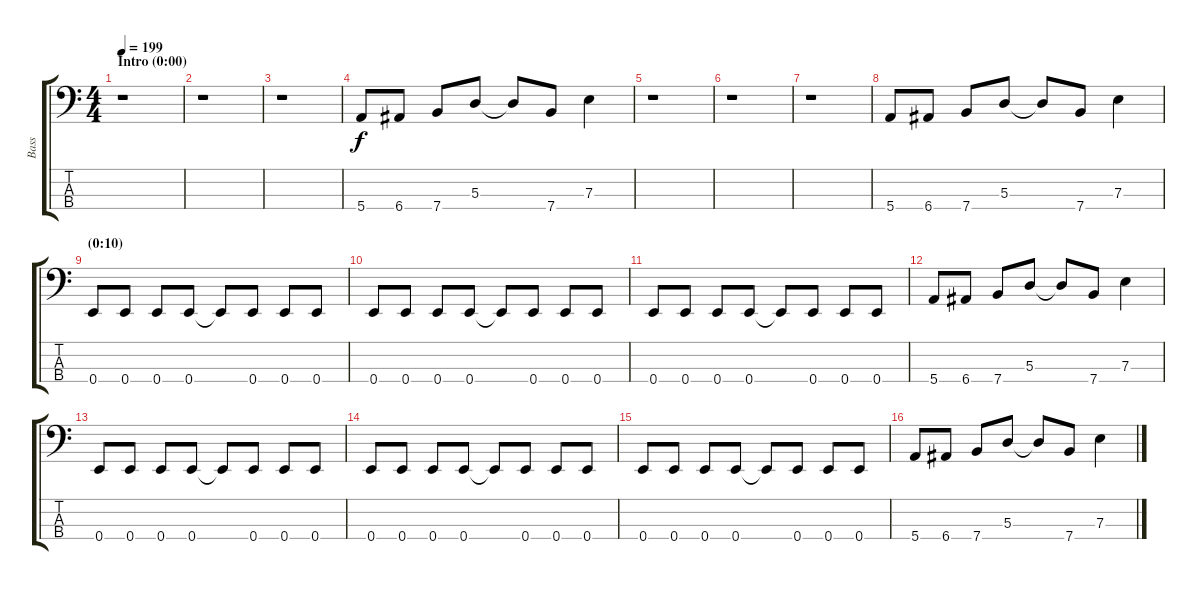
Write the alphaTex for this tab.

\track ("Bass" "Bass") {instrument electricbassfinger}
\staff {score tabs}
\tuning (G2 D2 A1 E1) {hide}
\ts (4 4)
\section ("" "Intro (0:00)")
\tempo 199
\clef f4
\ks c
r.1{dy f instrument electricbassfinger} |
r.1 |
r.1 |
5.4.8 6.4.8 7.4.8 5.3.8 5.3{t}.8 7.4.8 7.3.4 |
r.1 |
r.1 |
r.1 |
5.4.8 6.4.8 7.4.8 5.3.8 5.3{t}.8 7.4.8 7.3.4 |
\section ("" "(0:10)")
0.4.8 0.4.8 0.4.8 0.4.8 0.4{t}.8 0.4.8 0.4.8 0.4.8 |
0.4.8 0.4.8 0.4.8 0.4.8 0.4{t}.8 0.4.8 0.4.8 0.4.8 |
0.4.8 0.4.8 0.4.8 0.4.8 0.4{t}.8 0.4.8 0.4.8 0.4.8 |
5.4.8 6.4.8 7.4.8 5.3.8 5.3{t}.8 7.4.8 7.3.4 |
0.4.8 0.4.8 0.4.8 0.4.8 0.4{t}.8 0.4.8 0.4.8 0.4.8 |
0.4.8 0.4.8 0.4.8 0.4.8 0.4{t}.8 0.4.8 0.4.8 0.4.8 |
0.4.8 0.4.8 0.4.8 0.4.8 0.4{t}.8 0.4.8 0.4.8 0.4.8 |
5.4.8 6.4.8 7.4.8 5.3.8 5.3{t}.8 7.4.8 7.3.4
